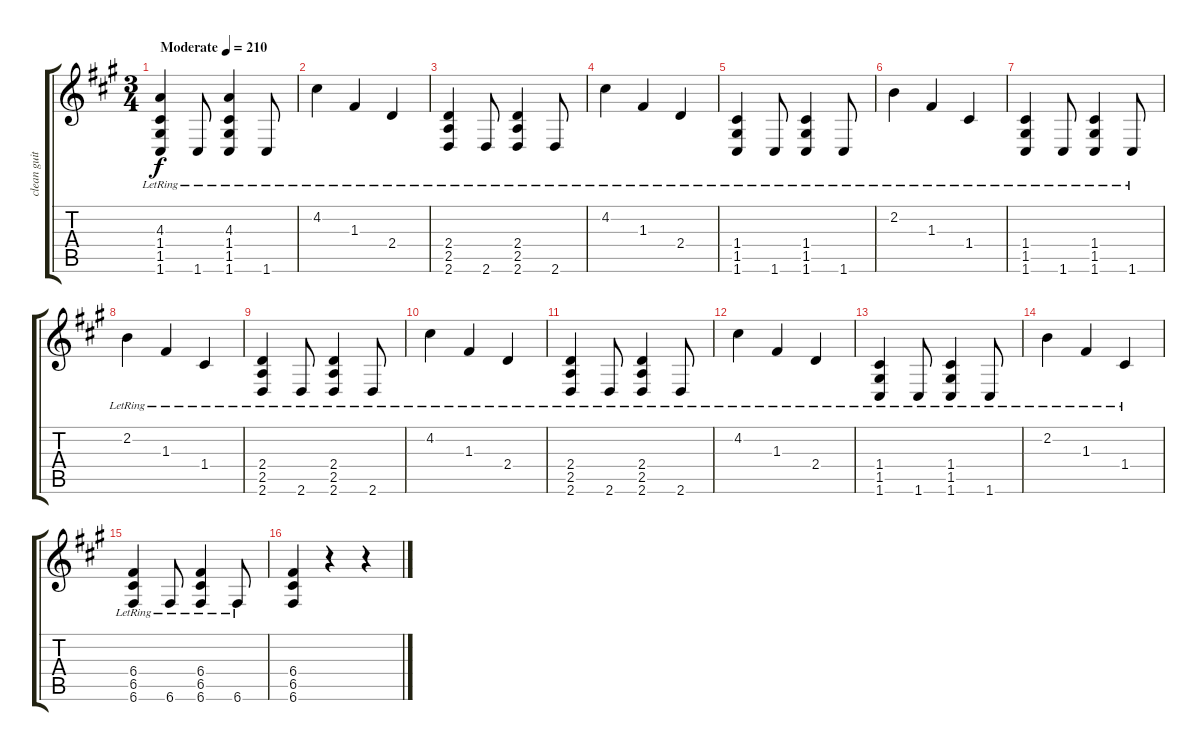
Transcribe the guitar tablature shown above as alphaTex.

\track ("clean guitar 2" "clean guit") {instrument acousticguitarnylon}
\staff {score tabs}
\tuning (D4 A3 F3 C3 G2 C2) {hide}
\ts (3 4)
\tempo (210 "Moderate")
\clef g2
\ks a
(4.3{lr} 1.4{lr} 1.5{lr} 1.6{lr}).4{dy f instrument acousticguitarnylon} 1.6{lr}.8 (4.3{lr} 1.4{lr} 1.5{lr} 1.6{lr}).4 1.6{lr}.8 |
4.2{lr}.4 1.3{lr}.4 2.4{lr}.4 |
(2.4{lr} 2.5{lr} 2.6{lr}).4 2.6{lr}.8 (2.4 2.5{lr} 2.6).4 2.6{lr}.8 |
4.2{lr}.4 1.3{lr}.4 2.4{lr}.4 |
(1.4{lr} 1.5{lr} 1.6{lr}).4 1.6{lr}.8 (1.4{lr} 1.5{lr} 1.6{lr}).4 1.6{lr}.8 |
2.2{lr}.4 1.3{lr}.4 1.4{lr}.4 |
(1.4{lr} 1.5{lr} 1.6{lr}).4 1.6{lr}.8 (1.4{lr} 1.5{lr} 1.6{lr}).4 1.6{lr}.8 |
2.2{lr}.4 1.3{lr}.4 1.4{lr}.4 |
(2.4{lr} 2.5{lr} 2.6{lr}).4 2.6{lr}.8 (2.4 2.5{lr} 2.6).4 2.6{lr}.8 |
4.2{lr}.4 1.3{lr}.4 2.4{lr}.4 |
(2.4{lr} 2.5{lr} 2.6{lr}).4 2.6{lr}.8 (2.4 2.5{lr} 2.6).4 2.6{lr}.8 |
4.2{lr}.4 1.3{lr}.4 2.4{lr}.4 |
(1.4{lr} 1.5{lr} 1.6{lr}).4 1.6{lr}.8 (1.4{lr} 1.5{lr} 1.6{lr}).4 1.6{lr}.8 |
2.2{lr}.4 1.3{lr}.4 1.4{lr}.4 |
(6.4{lr} 6.5{lr} 6.6{lr}).4 6.6{lr}.8 (6.4{lr} 6.5{lr} 6.6{lr}).4 6.6{lr}.8 |
(6.4 6.5 6.6).4 r.4 r.4
